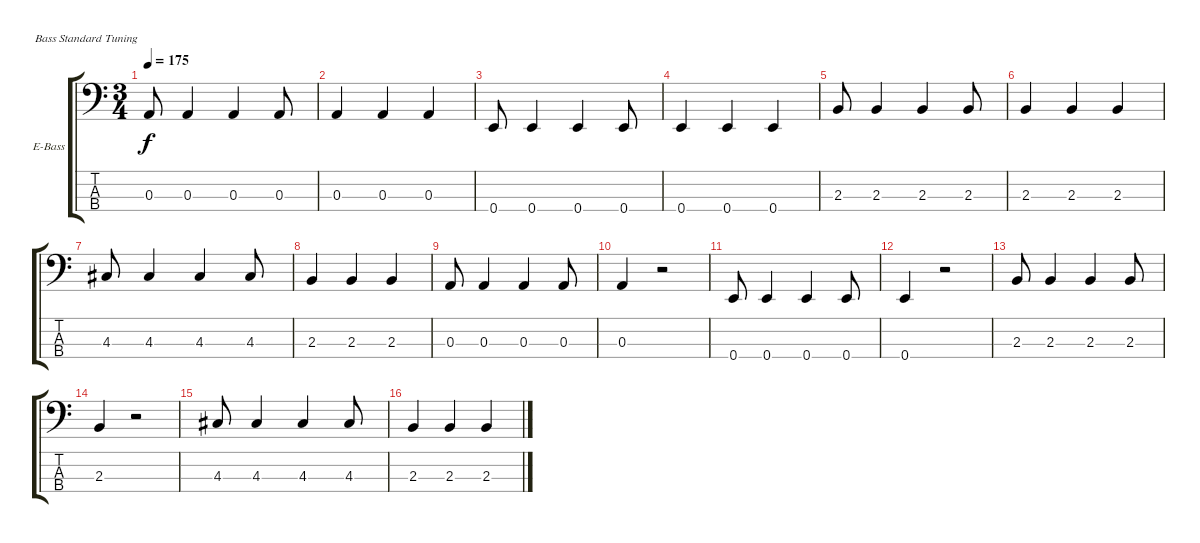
\bracketExtendMode groupsimilarinstruments
\firstSystemTrackNameOrientation horizontal
\otherSystemsTrackNameOrientation horizontal
\track ("Bass" "E-Bass") {instrument electricbassfinger}
\staff {score tabs}
\tuning (G2 D2 A1 E1)
\ts (3 4)
\tempo 175
\clef f4
\ks c
0.3.8{dy f} 0.3.4 0.3.4 0.3.8 |
0.3.4 0.3.4 0.3.4 |
0.4.8 0.4.4 0.4.4 0.4.8 |
0.4.4 0.4.4 0.4.4 |
2.3.8 2.3.4 2.3.4 2.3.8 |
2.3.4 2.3.4 2.3.4 |
4.3.8 4.3.4 4.3.4 4.3.8 |
2.3.4 2.3.4 2.3.4 |
0.3.8 0.3.4 0.3.4 0.3.8 |
0.3.4 r.2 |
0.4.8 0.4.4 0.4.4 0.4.8 |
0.4.4 r.2 |
2.3.8 2.3.4 2.3.4 2.3.8 |
2.3.4 r.2 |
4.3.8 4.3.4 4.3.4 4.3.8 |
2.3.4 2.3.4 2.3.4
